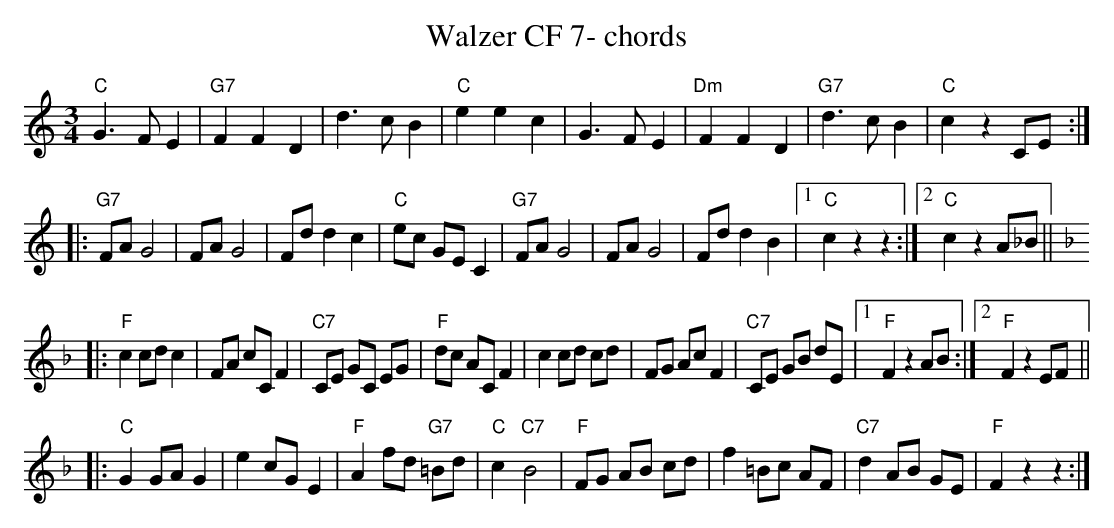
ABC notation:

X:1
T:Walzer CF 7- chords
M:3/4
L:1/4
K:C %%MIDI gchordon
"C"G>FE | "G7"FFD | d>cB | "C"eec | G>FE | "Dm"FFD | "G7"d>cB | "C"czC/2E/2 :|
|: "G7"F/2A/2G2 | F/2A/2G2 | F/2d/2dc | "C"e/2c/2 G/2E/2C | "G7"F/2A/2G2 | F/2A/2G2 | F/2d/2dB |1 "C"czz :|2 "C"czA/2_B/2 || [K:F]
|: "F"cc/2d/2c | F/2A/2 c/2C/2F | "C7"C/2E/2 G/2C/2 E/2G/2 | "F"d/2c/2 A/2C/2F | cc/2d/2 c/2d/2 | F/2G/2 A/2c/2 F | "C7"C/2E/2 G/2B/2 d/2E/2 |1 "F"FzA/2B/2 :|2 "F"FzE/2F/2 ||
|: "C"GG/2A/2G | e c/2G/2E | "F"A f/2d/2 "G7"=B/2d/2 | "C"c"C7"B2 | "F"F/2G/2 A/2B/2 c/2d/2 | f =B/2c/2 A/2F/2 | "C7"d A/2B/2 G/2E/2 | "F"Fzz :|
